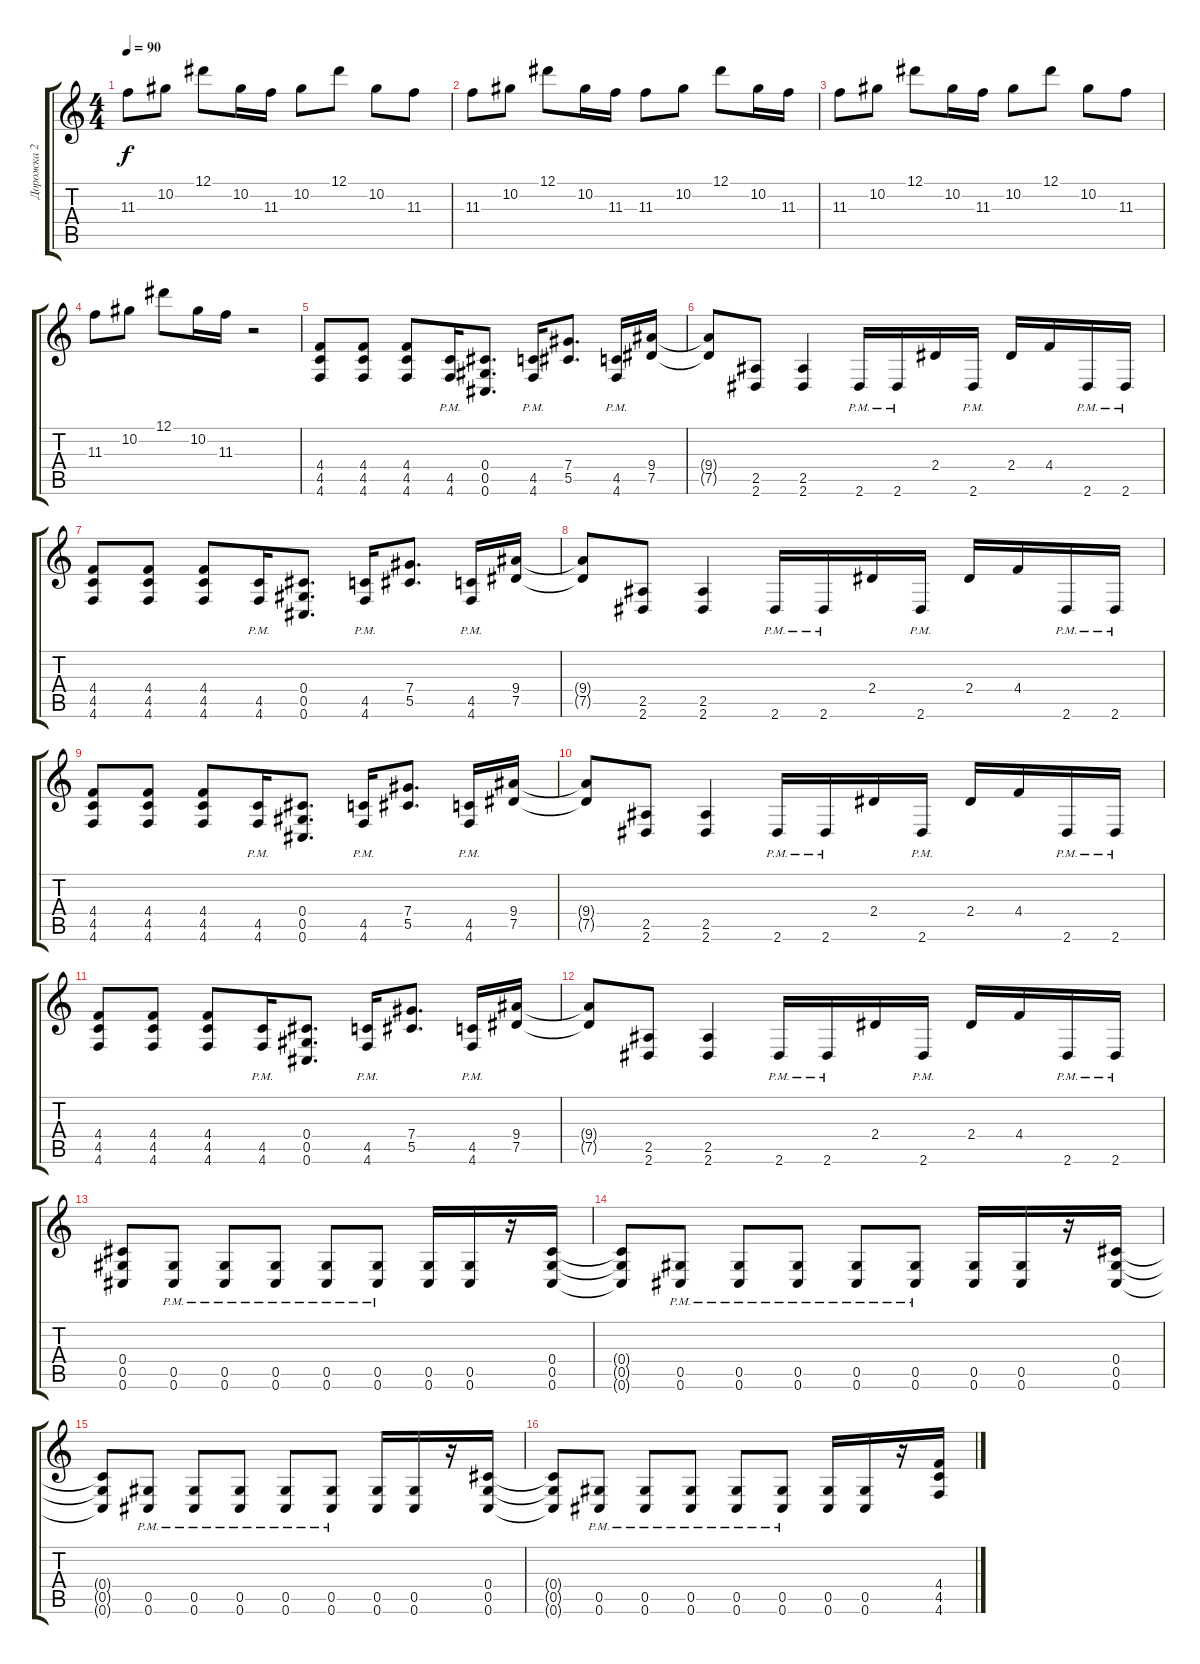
\track ("Дорожка 2" "Дорожка 2") {instrument overdrivenguitar}
\staff {score tabs}
\tuning (Eb4 Bb3 Gb3 Db3 Ab2 Db2) {hide}
\ts (4 4)
\tempo 90
\clef g2
\ks c
11.3.8{dy f} 10.2.8 12.1.8 10.2.16 11.3.16 10.2.8 12.1.8 10.2.8 11.3.8 |
11.3.8 10.2.8 12.1.8 10.2.16 11.3.16 11.3.8 10.2.8 12.1.8 10.2.16 11.3.16 |
11.3.8 10.2.8 12.1.8 10.2.16 11.3.16 10.2.8 12.1.8 10.2.8 11.3.8 |
11.3.8 10.2.8 12.1.8 10.2.16 11.3.16 r.2 |
(4.4 4.5 4.6).8 (4.4 4.5 4.6).8 (4.4 4.5 4.6).8 (4.5{pm} 4.6{pm}).16 (0.4 0.5 0.6).8{d} (4.5{pm} 4.6{pm}).16 (7.4 5.5).8{d} (4.5{pm} 4.6{pm}).16 (9.4 7.5).16 |
(9.4{t} 7.5{t}).8 (2.5 2.6).8 (2.5 2.6).4 2.6{pm}.16 2.6{pm}.16 2.4.16 2.6{pm}.16 2.4.16 4.4.16 2.6{pm}.16 2.6{pm}.16 |
(4.4 4.5 4.6).8 (4.4 4.5 4.6).8 (4.4 4.5 4.6).8 (4.5{pm} 4.6{pm}).16 (0.4 0.5 0.6).8{d} (4.5{pm} 4.6{pm}).16 (7.4 5.5).8{d} (4.5{pm} 4.6{pm}).16 (9.4 7.5).16 |
(9.4{t} 7.5{t}).8 (2.5 2.6).8 (2.5 2.6).4 2.6{pm}.16 2.6{pm}.16 2.4.16 2.6{pm}.16 2.4.16 4.4.16 2.6{pm}.16 2.6{pm}.16 |
(4.4 4.5 4.6).8 (4.4 4.5 4.6).8 (4.4 4.5 4.6).8 (4.5{pm} 4.6{pm}).16 (0.4 0.5 0.6).8{d} (4.5{pm} 4.6{pm}).16 (7.4 5.5).8{d} (4.5{pm} 4.6{pm}).16 (9.4 7.5).16 |
(9.4{t} 7.5{t}).8 (2.5 2.6).8 (2.5 2.6).4 2.6{pm}.16 2.6{pm}.16 2.4.16 2.6{pm}.16 2.4.16 4.4.16 2.6{pm}.16 2.6{pm}.16 |
(4.4 4.5 4.6).8 (4.4 4.5 4.6).8 (4.4 4.5 4.6).8 (4.5{pm} 4.6{pm}).16 (0.4 0.5 0.6).8{d} (4.5{pm} 4.6{pm}).16 (7.4 5.5).8{d} (4.5{pm} 4.6{pm}).16 (9.4 7.5).16 |
(9.4{t} 7.5{t}).8 (2.5 2.6).8 (2.5 2.6).4 2.6{pm}.16 2.6{pm}.16 2.4.16 2.6{pm}.16 2.4.16 4.4.16 2.6{pm}.16 2.6{pm}.16 |
(0.4 0.5 0.6).8 (0.5{pm} 0.6{pm}).8 (0.5{pm} 0.6{pm}).8 (0.5{pm} 0.6{pm}).8 (0.5{pm} 0.6{pm}).8 (0.5{pm} 0.6{pm}).8 (0.5 0.6).16 (0.5 0.6).16 r.16 (0.4 0.5 0.6).16 |
(0.4{t} 0.5{t} 0.6{t}).8 (0.5{pm} 0.6{pm}).8 (0.5{pm} 0.6{pm}).8 (0.5{pm} 0.6{pm}).8 (0.5{pm} 0.6{pm}).8 (0.5{pm} 0.6{pm}).8 (0.5 0.6).16 (0.5 0.6).16 r.16 (0.4 0.5 0.6).16 |
(0.4{t} 0.5{t} 0.6{t}).8 (0.5{pm} 0.6{pm}).8 (0.5{pm} 0.6{pm}).8 (0.5{pm} 0.6{pm}).8 (0.5{pm} 0.6{pm}).8 (0.5{pm} 0.6{pm}).8 (0.5 0.6).16 (0.5 0.6).16 r.16 (0.4 0.5 0.6).16 |
(0.4{t} 0.5{t} 0.6{t}).8 (0.5{pm} 0.6{pm}).8 (0.5{pm} 0.6{pm}).8 (0.5{pm} 0.6{pm}).8 (0.5{pm} 0.6{pm}).8 (0.5{pm} 0.6{pm}).8 (0.5 0.6).16 (0.5 0.6).16 r.16 (4.4 4.5 4.6).16
